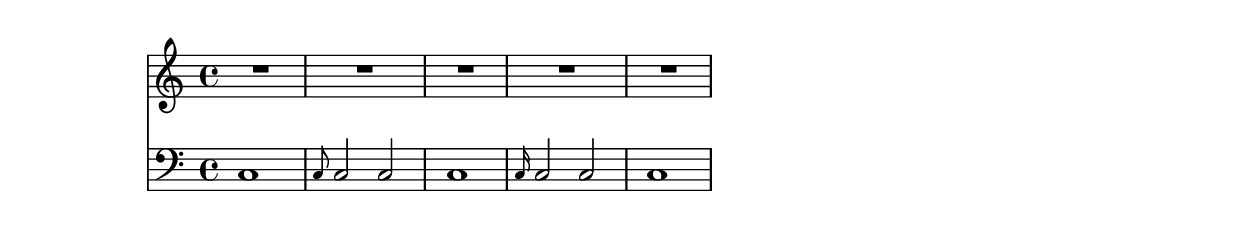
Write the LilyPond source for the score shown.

\version "2.16.0"


\header {
texidoc= "Multi-measure rests are centered also in the case of grace notes."
}

\layout { ragged-right = ##t }

<<
    \new Staff { R1 R1 R1*3 }
    \new Staff { \clef bass c1 \grace c8 c2 c2 c1  \grace c16 c2 c2 c1 }
>>
